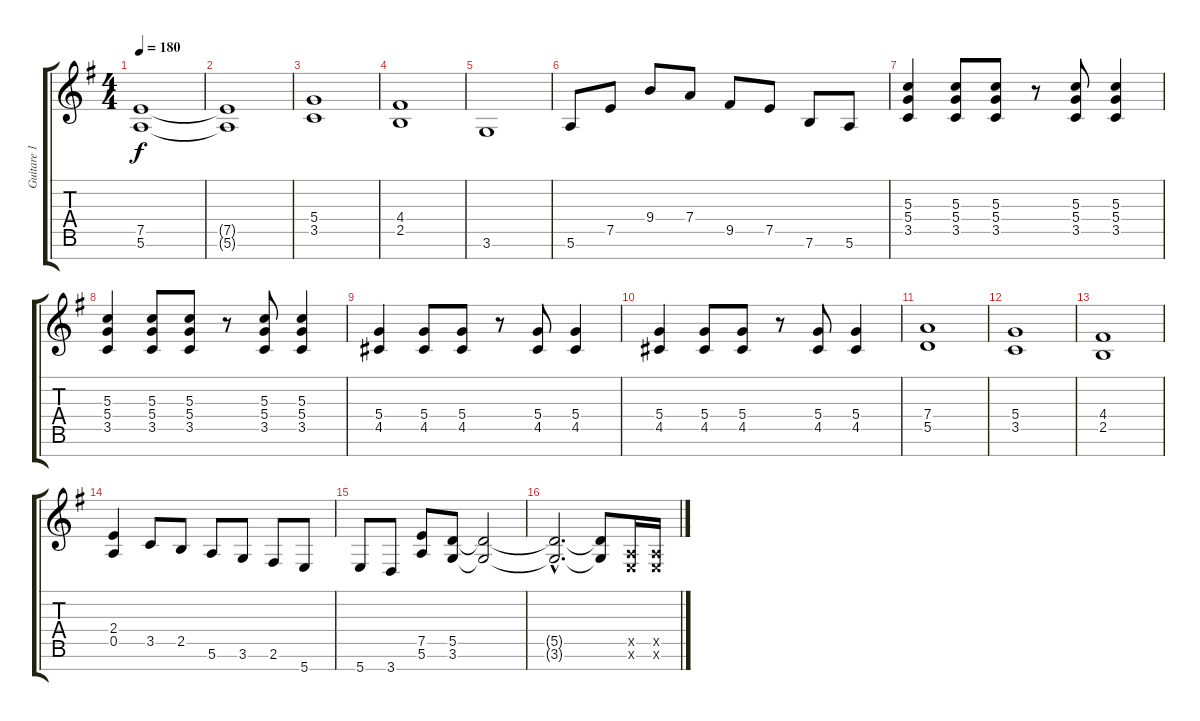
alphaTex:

\track ("Guitare 1" "Guitare 1") {instrument distortionguitar}
\staff {score tabs}
\tuning (E4 B3 G3 D3 A2 E2 B1) {hide}
\ts (4 4)
\tempo 180
\clef g2
\ks g
(7.5 5.6).1{dy f} |
(7.5{t} 5.6{t}).1 |
(5.4 3.5).1 |
(4.4 2.5).1 |
3.6.1 |
5.6.8 7.5.8 9.4.8 7.4.8 9.5.8 7.5.8 7.6.8 5.6.8 |
(5.3 5.4 3.5).4 (5.3 5.4 3.5).8 (5.3 5.4 3.5).8 r.8 (5.3 5.4 3.5).8 (5.3 5.4 3.5).4 |
(5.3 5.4 3.5).4 (5.3 5.4 3.5).8 (5.3 5.4 3.5).8 r.8 (5.3 5.4 3.5).8 (5.3 5.4 3.5).4 |
(5.4 4.5).4 (5.4 4.5).8 (5.4 4.5).8 r.8 (5.4 4.5).8 (5.4 4.5).4 |
(5.4 4.5).4 (5.4 4.5).8 (5.4 4.5).8 r.8 (5.4 4.5).8 (5.4 4.5).4 |
(7.4 5.5).1 |
(5.4 3.5).1 |
(4.4 2.5).1 |
(2.4 0.5).4 3.5.8 2.5.8 5.6.8 3.6.8 2.6.8 5.7.8 |
5.7.8 3.7.8 (7.5 5.6).8 (5.5 3.6).8 (5.5{t} 3.6{t}).2 |
(5.5{hac t} 3.6{hac t}).2{d} (5.5{t} 3.6{t}).8 (0.5{x} 0.6{x}).16 (0.5{x} 0.6{x}).16
